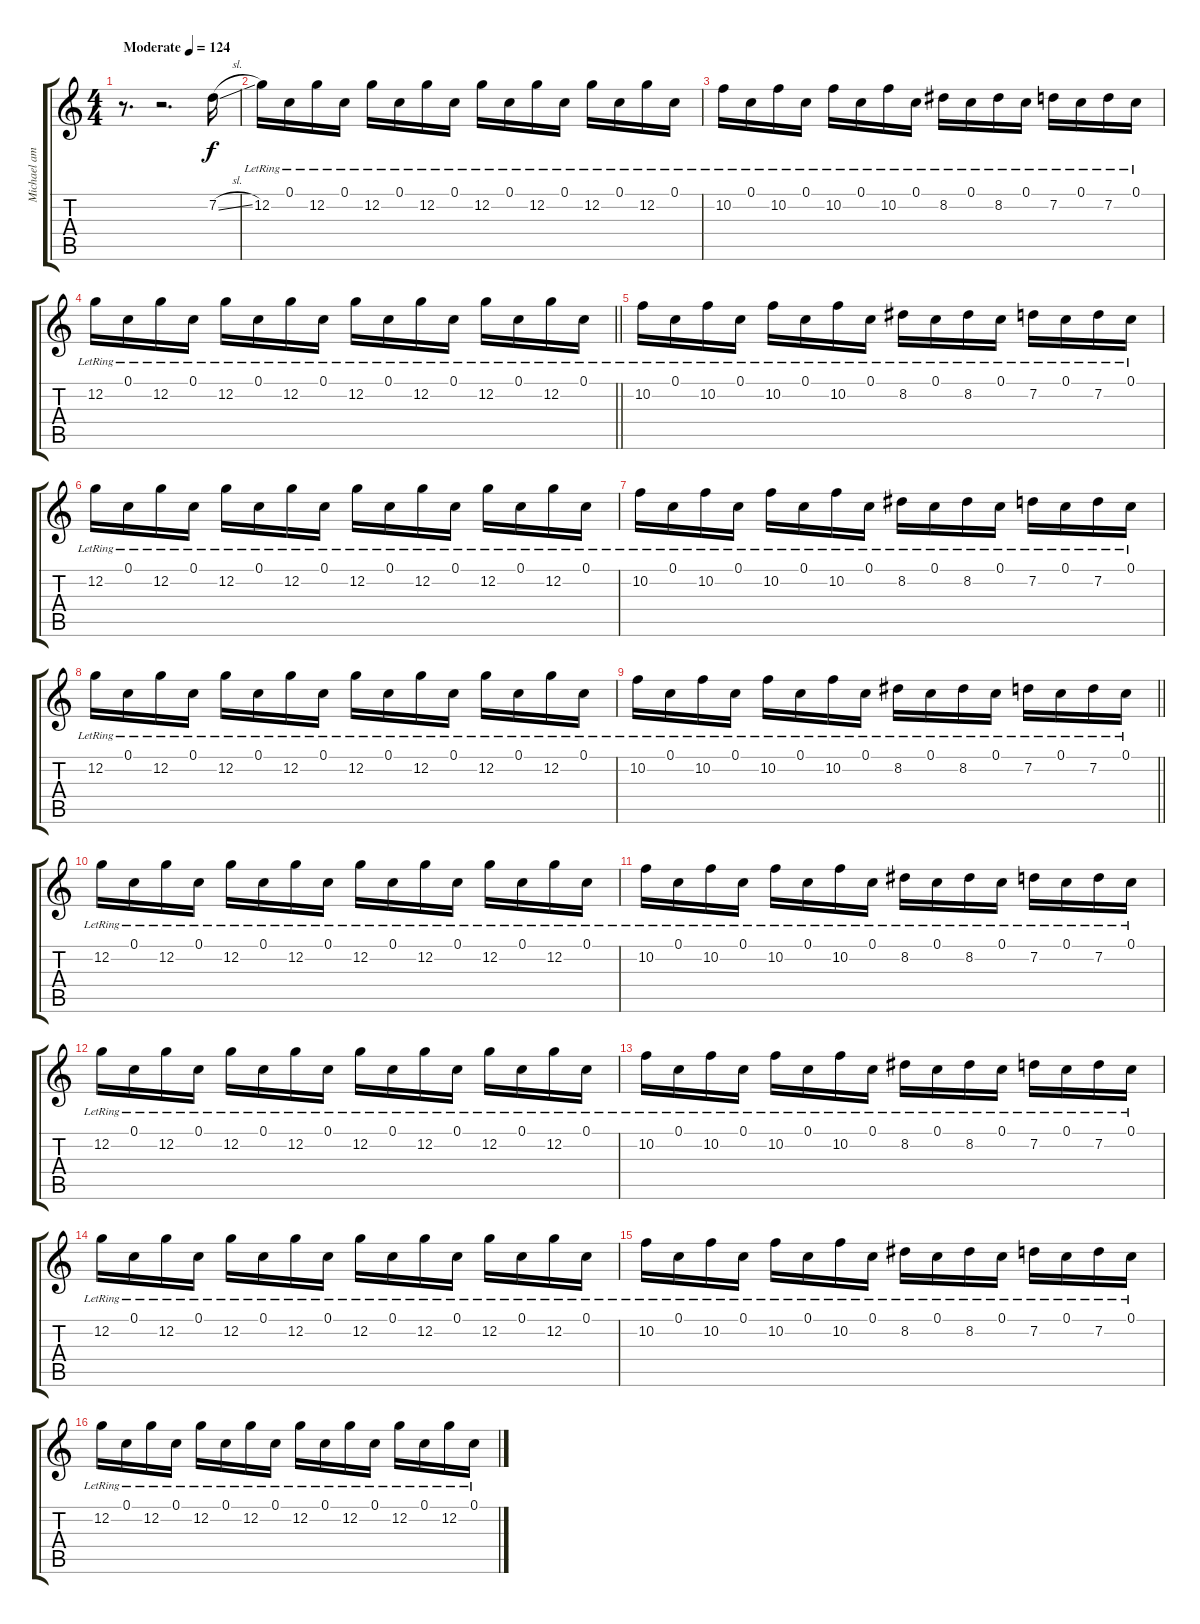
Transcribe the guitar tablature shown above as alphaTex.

\track ("Michael amott" "Michael am") {instrument overdrivenguitar}
\staff {score tabs}
\tuning (C4 G3 Eb3 Bb2 F2 C2) {hide}
\ts (4 4)
\section ("" "")
\tempo (124 "Moderate")
\clef g2
\ks c
r.8{d dy f instrument overdrivenguitar} r.2{d} 7.2{sl}.16 |
12.2{lr}.16 0.1{lr}.16 12.2{lr}.16 0.1{lr}.16 12.2{lr}.16 0.1{lr}.16 12.2{lr}.16 0.1{lr}.16 12.2{lr}.16 0.1{lr}.16 12.2{lr}.16 0.1{lr}.16 12.2{lr}.16 0.1{lr}.16 12.2{lr}.16 0.1{lr}.16 |
10.2{lr}.16 0.1{lr}.16 10.2{lr}.16 0.1{lr}.16 10.2{lr}.16 0.1{lr}.16 10.2{lr}.16 0.1{lr}.16 8.2{lr}.16 0.1{lr}.16 8.2{lr}.16 0.1{lr}.16 7.2{lr}.16 0.1{lr}.16 7.2{lr}.16 0.1{lr}.16 |
\barLineRight lightlight
12.2{lr}.16 0.1{lr}.16 12.2{lr}.16 0.1{lr}.16 12.2{lr}.16 0.1{lr}.16 12.2{lr}.16 0.1{lr}.16 12.2{lr}.16 0.1{lr}.16 12.2{lr}.16 0.1{lr}.16 12.2{lr}.16 0.1{lr}.16 12.2{lr}.16 0.1{lr}.16 |
\section ("" "")
10.2{lr}.16 0.1{lr}.16 10.2{lr}.16 0.1{lr}.16 10.2{lr}.16 0.1{lr}.16 10.2{lr}.16 0.1{lr}.16 8.2{lr}.16 0.1{lr}.16 8.2{lr}.16 0.1{lr}.16 7.2{lr}.16 0.1{lr}.16 7.2{lr}.16 0.1{lr}.16 |
12.2{lr}.16 0.1{lr}.16 12.2{lr}.16 0.1{lr}.16 12.2{lr}.16 0.1{lr}.16 12.2{lr}.16 0.1{lr}.16 12.2{lr}.16 0.1{lr}.16 12.2{lr}.16 0.1{lr}.16 12.2{lr}.16 0.1{lr}.16 12.2{lr}.16 0.1{lr}.16 |
10.2{lr}.16 0.1{lr}.16 10.2{lr}.16 0.1{lr}.16 10.2{lr}.16 0.1{lr}.16 10.2{lr}.16 0.1{lr}.16 8.2{lr}.16 0.1{lr}.16 8.2{lr}.16 0.1{lr}.16 7.2{lr}.16 0.1{lr}.16 7.2{lr}.16 0.1{lr}.16 |
12.2{lr}.16 0.1{lr}.16 12.2{lr}.16 0.1{lr}.16 12.2{lr}.16 0.1{lr}.16 12.2{lr}.16 0.1{lr}.16 12.2{lr}.16 0.1{lr}.16 12.2{lr}.16 0.1{lr}.16 12.2{lr}.16 0.1{lr}.16 12.2{lr}.16 0.1{lr}.16 |
\barLineRight lightlight
10.2{lr}.16 0.1{lr}.16 10.2{lr}.16 0.1{lr}.16 10.2{lr}.16 0.1{lr}.16 10.2{lr}.16 0.1{lr}.16 8.2{lr}.16 0.1{lr}.16 8.2{lr}.16 0.1{lr}.16 7.2{lr}.16 0.1{lr}.16 7.2{lr}.16 0.1{lr}.16 |
\section ("" "")
12.2{lr}.16 0.1{lr}.16 12.2{lr}.16 0.1{lr}.16 12.2{lr}.16 0.1{lr}.16 12.2{lr}.16 0.1{lr}.16 12.2{lr}.16 0.1{lr}.16 12.2{lr}.16 0.1{lr}.16 12.2{lr}.16 0.1{lr}.16 12.2{lr}.16 0.1{lr}.16 |
10.2{lr}.16 0.1{lr}.16 10.2{lr}.16 0.1{lr}.16 10.2{lr}.16 0.1{lr}.16 10.2{lr}.16 0.1{lr}.16 8.2{lr}.16 0.1{lr}.16 8.2{lr}.16 0.1{lr}.16 7.2{lr}.16 0.1{lr}.16 7.2{lr}.16 0.1{lr}.16 |
12.2{lr}.16 0.1{lr}.16 12.2{lr}.16 0.1{lr}.16 12.2{lr}.16 0.1{lr}.16 12.2{lr}.16 0.1{lr}.16 12.2{lr}.16 0.1{lr}.16 12.2{lr}.16 0.1{lr}.16 12.2{lr}.16 0.1{lr}.16 12.2{lr}.16 0.1{lr}.16 |
10.2{lr}.16 0.1{lr}.16 10.2{lr}.16 0.1{lr}.16 10.2{lr}.16 0.1{lr}.16 10.2{lr}.16 0.1{lr}.16 8.2{lr}.16 0.1{lr}.16 8.2{lr}.16 0.1{lr}.16 7.2{lr}.16 0.1{lr}.16 7.2{lr}.16 0.1{lr}.16 |
12.2{lr}.16 0.1{lr}.16 12.2{lr}.16 0.1{lr}.16 12.2{lr}.16 0.1{lr}.16 12.2{lr}.16 0.1{lr}.16 12.2{lr}.16 0.1{lr}.16 12.2{lr}.16 0.1{lr}.16 12.2{lr}.16 0.1{lr}.16 12.2{lr}.16 0.1{lr}.16 |
10.2{lr}.16 0.1{lr}.16 10.2{lr}.16 0.1{lr}.16 10.2{lr}.16 0.1{lr}.16 10.2{lr}.16 0.1{lr}.16 8.2{lr}.16 0.1{lr}.16 8.2{lr}.16 0.1{lr}.16 7.2{lr}.16 0.1{lr}.16 7.2{lr}.16 0.1{lr}.16 |
12.2{lr}.16 0.1{lr}.16 12.2{lr}.16 0.1{lr}.16 12.2{lr}.16 0.1{lr}.16 12.2{lr}.16 0.1{lr}.16 12.2{lr}.16 0.1{lr}.16 12.2{lr}.16 0.1{lr}.16 12.2{lr}.16 0.1{lr}.16 12.2{lr}.16 0.1{lr}.16
